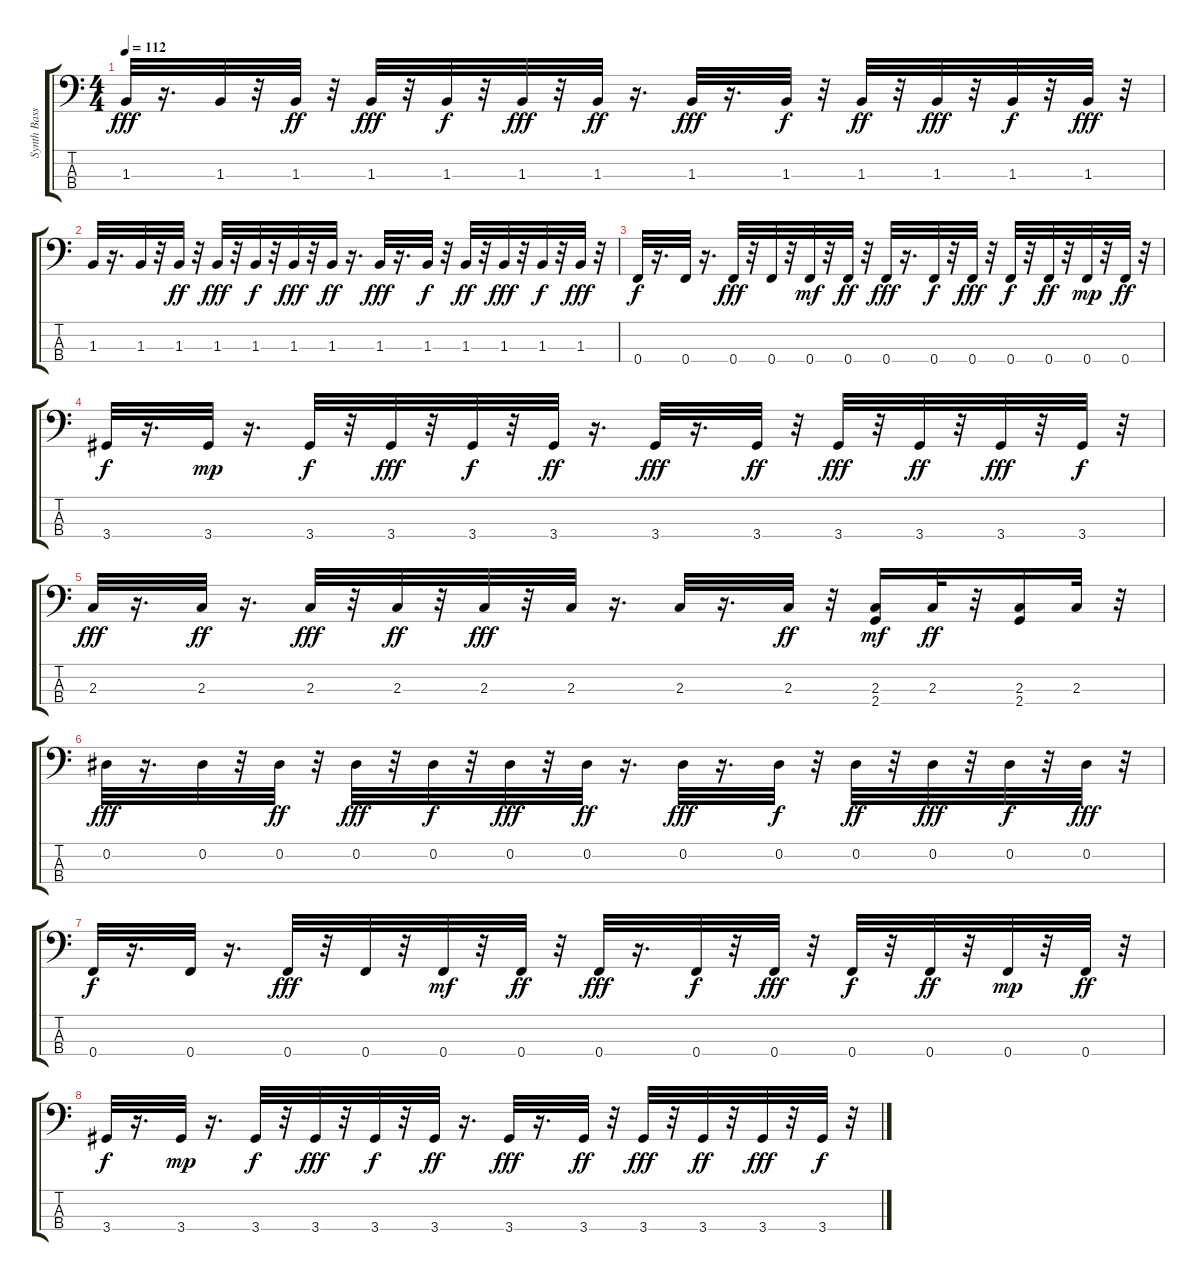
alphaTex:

\track ("Synth Bass" "Synth Bass") {instrument synthbass1}
\staff {score tabs}
\tuning (Ab2 Eb2 Bb1 F1) {hide}
\ts (4 4)
\tempo 112
\clef f4
\ks c
1.3.32{dy fff} r.16{d} 1.3.32 r.32 1.3.32{dy ff} r.32 1.3.32{dy fff} r.32 1.3.32{dy f} r.32 1.3.32{dy fff} r.32 1.3.32{dy ff} r.16{d} 1.3.32{dy fff} r.16{d} 1.3.32{dy f} r.32 1.3.32{dy ff} r.32 1.3.32{dy fff} r.32 1.3.32{dy f} r.32 1.3.32{dy fff} r.32 |
1.3.32 r.16{d} 1.3.32 r.32 1.3.32{dy ff} r.32 1.3.32{dy fff} r.32 1.3.32{dy f} r.32 1.3.32{dy fff} r.32 1.3.32{dy ff} r.16{d} 1.3.32{dy fff} r.16{d} 1.3.32{dy f} r.32 1.3.32{dy ff} r.32 1.3.32{dy fff} r.32 1.3.32{dy f} r.32 1.3.32{dy fff} r.32 |
0.4.32{dy f volume 16 instrument synthbass1} r.16{d} 0.4.32 r.16{d} 0.4.32{dy fff} r.32 0.4.32 r.32 0.4.32{dy mf} r.32 0.4.32{dy ff} r.32 0.4.32{dy fff} r.16{d} 0.4.32{dy f} r.32 0.4.32{dy fff} r.32 0.4.32{dy f} r.32 0.4.32{dy ff} r.32 0.4.32{dy mp} r.32 0.4.32{dy ff} r.32 |
3.4.32{dy f} r.16{d} 3.4.32{dy mp} r.16{d} 3.4.32{dy f} r.32 3.4.32{dy fff} r.32 3.4.32{dy f} r.32 3.4.32{dy ff} r.16{d} 3.4.32{dy fff} r.16{d} 3.4.32{dy ff} r.32 3.4.32{dy fff} r.32 3.4.32{dy ff} r.32 3.4.32{dy fff} r.32 3.4.32{dy f} r.32 |
2.3.32{dy fff} r.16{d} 2.3.32{dy ff} r.16{d} 2.3.32{dy fff} r.32 2.3.32{dy ff} r.32 2.3.32{dy fff} r.32 2.3.32 r.16{d} 2.3.32 r.16{d} 2.3.32{dy ff} r.32 (2.3 2.4).16{dy mf} 2.3.32{dy ff} r.32 (2.3 2.4).16 2.3.32 r.32 |
0.2.32{dy fff} r.16{d} 0.2.32 r.32 0.2.32{dy ff} r.32 0.2.32{dy fff} r.32 0.2.32{dy f} r.32 0.2.32{dy fff} r.32 0.2.32{dy ff} r.16{d} 0.2.32{dy fff} r.16{d} 0.2.32{dy f} r.32 0.2.32{dy ff} r.32 0.2.32{dy fff} r.32 0.2.32{dy f} r.32 0.2.32{dy fff} r.32 |
0.4.32{dy f} r.16{d} 0.4.32 r.16{d} 0.4.32{dy fff} r.32 0.4.32 r.32 0.4.32{dy mf} r.32 0.4.32{dy ff} r.32 0.4.32{dy fff} r.16{d} 0.4.32{dy f} r.32 0.4.32{dy fff} r.32 0.4.32{dy f} r.32 0.4.32{dy ff} r.32 0.4.32{dy mp} r.32 0.4.32{dy ff} r.32 |
3.4.32{dy f} r.16{d} 3.4.32{dy mp} r.16{d} 3.4.32{dy f} r.32 3.4.32{dy fff} r.32 3.4.32{dy f} r.32 3.4.32{dy ff} r.16{d} 3.4.32{dy fff} r.16{d} 3.4.32{dy ff} r.32 3.4.32{dy fff} r.32 3.4.32{dy ff} r.32 3.4.32{dy fff} r.32 3.4.32{dy f} r.32
